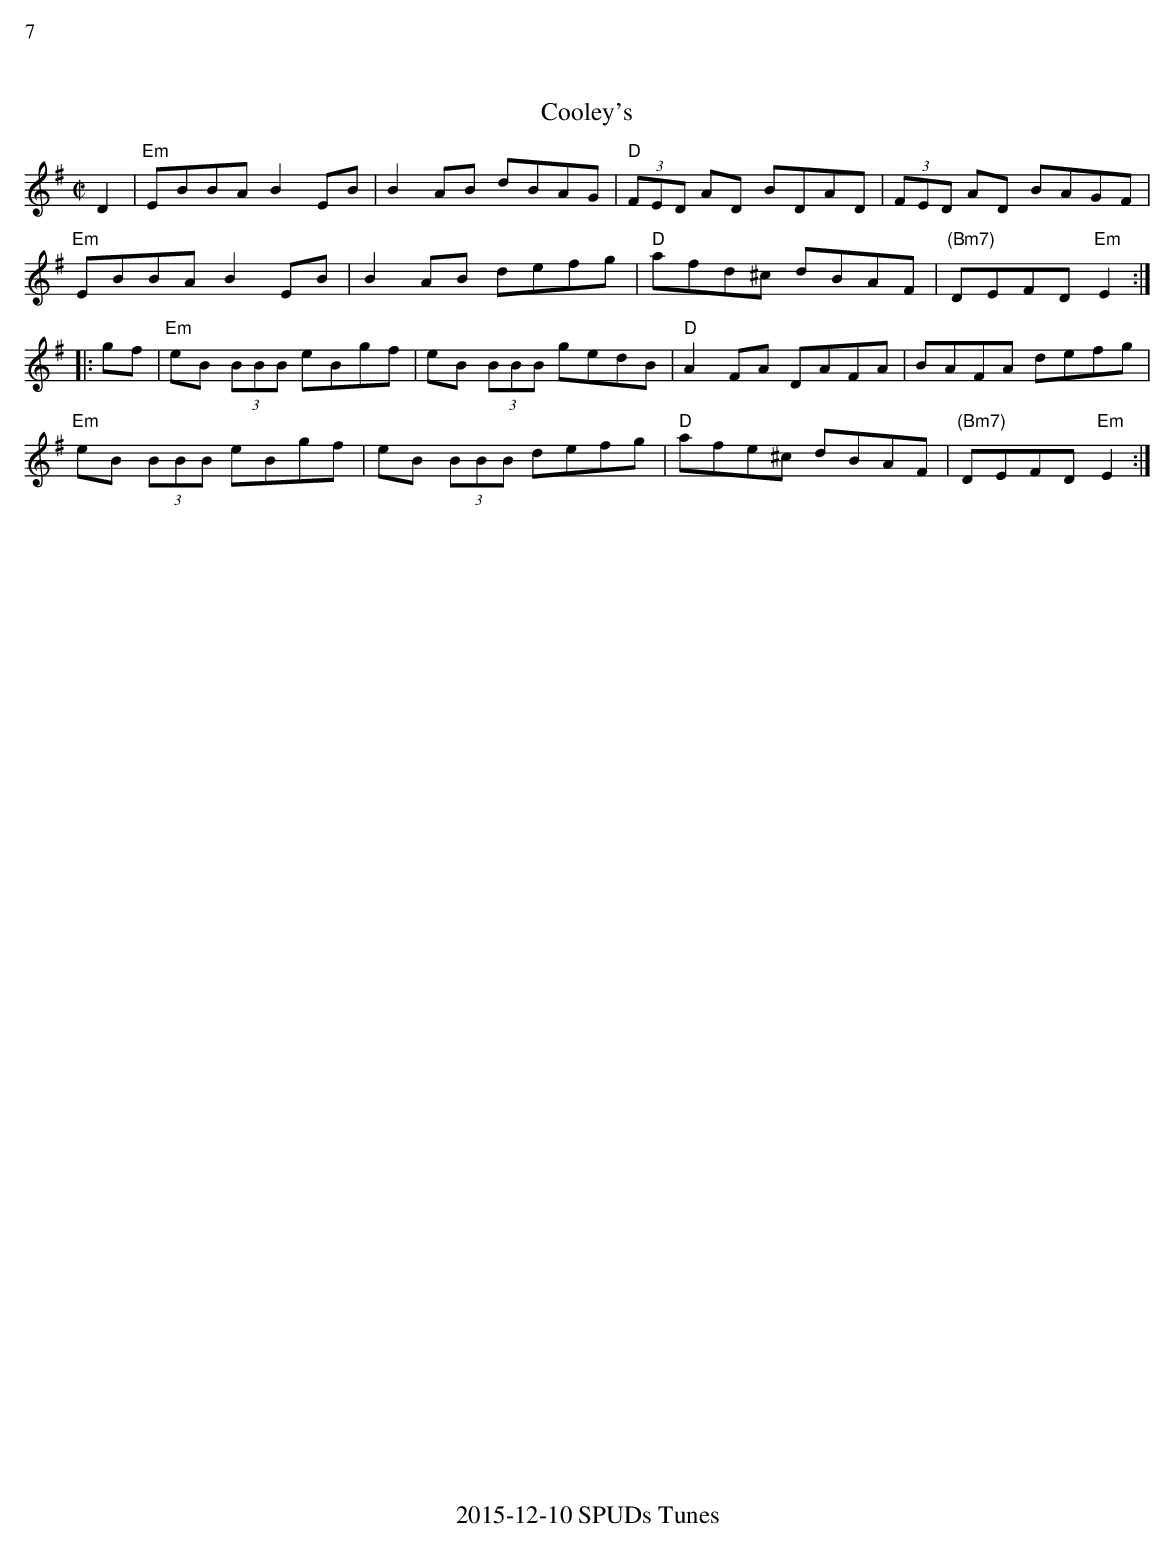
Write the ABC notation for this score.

X:1
%%text 7
T:Cooley's
M:C|
L:1/8
K:Em
D2|"Em"EBBA B2 EB|B2 AB dBAG|"D"(3FED AD BDAD|(3FED AD BAGF|
"Em"EBBA B2 EB|B2 AB defg|"D"afd^c dBAF|"(Bm7)"DEFD "Em"E2:|
|:gf|"Em"eB (3BBB eBgf|eB (3BBB gedB|"D"A2 FA DAFA|BAFA defg|
"Em"eB (3BBB eBgf|eB (3BBB defg|"D"afe^c dBAF|"(Bm7)"DEFD "Em"E2:|
